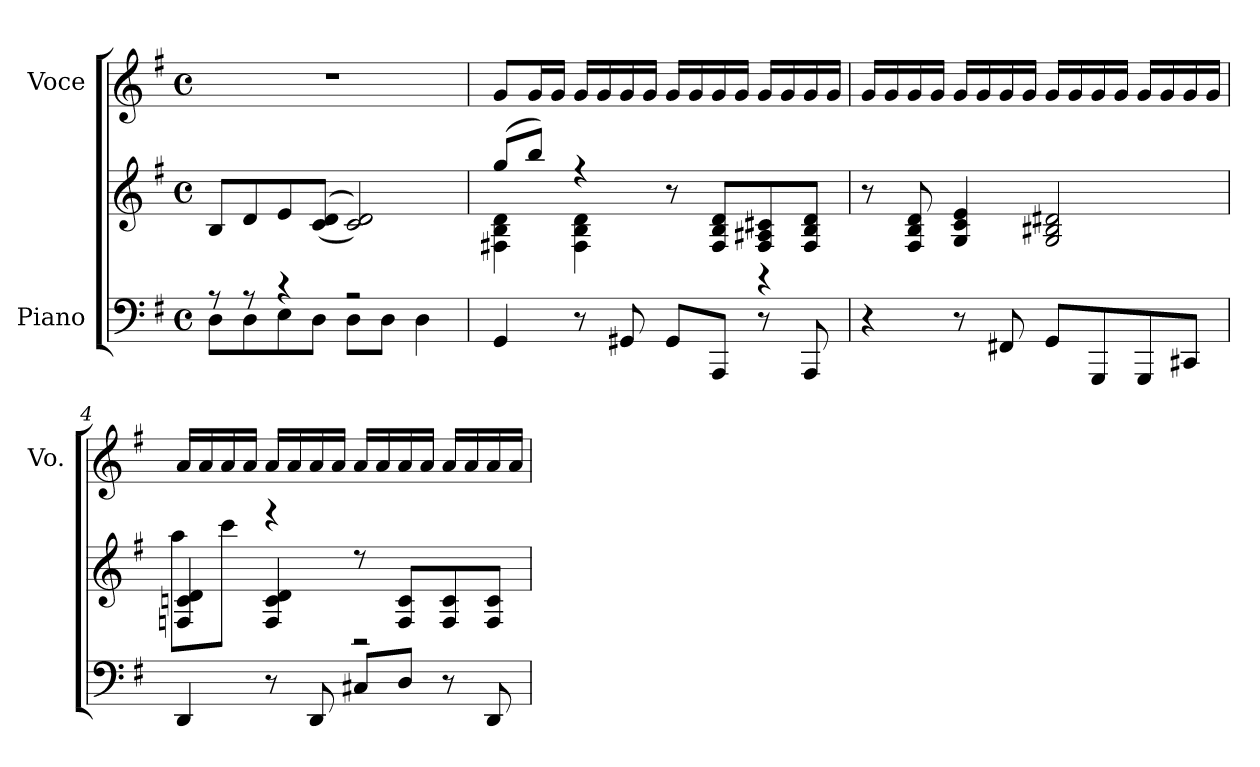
**kern	**kern	**kern
*part2	*part2	*part1
*staff3	*staff2	*staff1
*I"Piano	*	*I"Voce
*	*	*I'Vo.
*clefF4	*clefG2	*clefG2
*k[f#]	*k[f#]	*k[f#]
*M4/4	*M4/4	*M4/4
*met(c)	*met(c)	*met(c)
=1	=1	=1
*^	*	*
8r	8D\L	8B/L	1r
8r	8D\	8d/	.
4r	8E\	8e/	.
.	8D\J	(<(<8c/ 8d/J	.
2r	8D\L	2c/ 2d/))	.
.	8D\J	.	.
.	4D\	.	.
*v	*v	*	*
=2	=2	=2
*	*^	*
4GG/	(>8gg/L	4F#X\ 4B\ 4d\	8g/L
.	8bb/J)	.	16g/L
.	.	.	16g/JJ
8r	4r	4F#\ 4B\ 4d\	16g/LL
.	.	.	16g/
8GG#X/	.	.	16g/
.	.	.	16g/JJ
8GG#/L	8r	4ryy	16g/LL
.	.	.	16g/
8AAA/J	8F#/ 8B/ 8d/L	.	16g/
.	.	.	16g/JJ
8r	8F#/ 8A#X/ 8c#X/	4r	16g/LL
.	.	.	16g/
8AAA/	8F#/ 8B/ 8d/J	.	16g/
.	.	.	16g/JJ
*	*v	*v	*
!!LO:LB:g=z
=3	=3	=3
4r	8r	16g/LL
.	.	16g/
.	8F#/ 8B/ 8d/	16g/
.	.	16g/JJ
8r	4G/ 4c/ 4e/	16g/LL
.	.	16g/
8FF#X/	.	16g/
.	.	16g/JJ
8GG/L	2G/ 2B#X/ 2d#X/	16g/LL
.	.	16g/
8GGG/	.	16g/
.	.	16g/JJ
8GGG/	.	16g/LL
.	.	16g/
8CC#X/J	.	16g/
.	.	16g/JJ
=4	=4	=4
*	*^	*
4DD/	4Fn/ 4cn/ 4d/	8aa\L	16a/LL
.	.	.	16a/
.	.	8ccc\J	16a/
.	.	.	16a/JJ
8r	4F/ 4c/ 4d/	4reee	16a/LL
.	.	.	16a/
8DD/	.	.	16a/
.	.	.	16a/JJ
8C#X/L	8r	2r	16a/LL
.	.	.	16a/
8D/J	8F/ 8c/L	.	16a/
.	.	.	16a/JJ
8r	8F/ 8c/	.	16a/LL
.	.	.	16a/
8DD/	8F/ 8c/J	.	16a/
.	.	.	16a/JJ
*	*v	*v	*
=	=	=
*-	*-	*-
